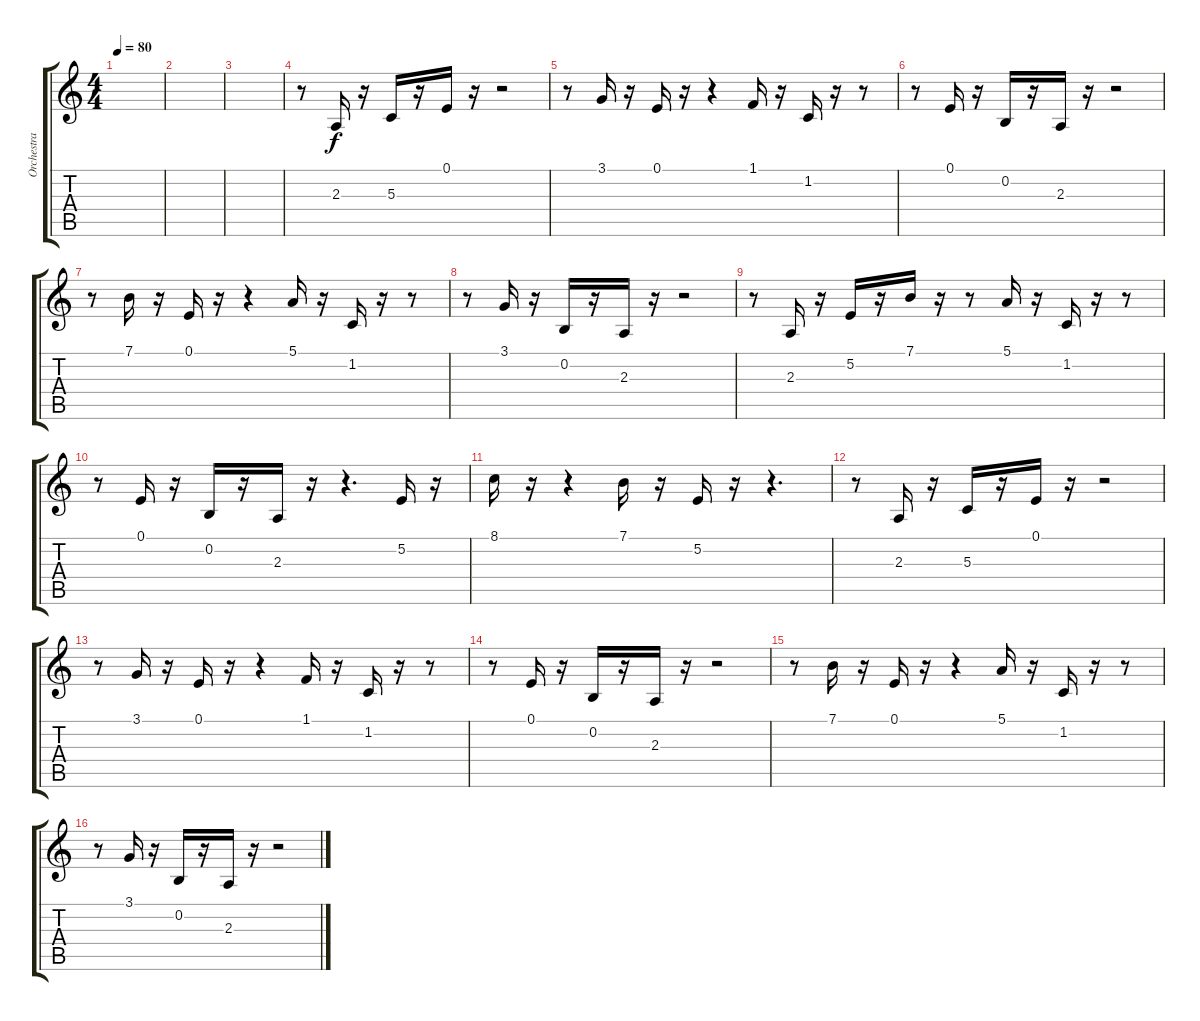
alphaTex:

\track ("Orchestra" "Orchestra") {instrument pizzicatostrings}
\staff {score tabs}
\tuning (E4 B3 G3 D3 A2 E2) {hide}
\ts (4 4)
\tempo 80
\clef g2
\ks c
|
|
|
\section ("" "")
r.8 2.3.16 r.16 5.3.16 r.16 0.1.16 r.16 r.2 |
r.8 3.1.16 r.16 0.1.16 r.16 r.4 1.1.16 r.16 1.2.16 r.16 r.8 |
r.8 0.1.16 r.16 0.2.16 r.16 2.3.16 r.16 r.2 |
r.8 7.1.16 r.16 0.1.16 r.16 r.4 5.1.16 r.16 1.2.16 r.16 r.8 |
r.8 3.1.16 r.16 0.2.16 r.16 2.3.16 r.16 r.2 |
r.8 2.3.16 r.16 5.2.16 r.16 7.1.16 r.16 r.8 5.1.16 r.16 1.2.16 r.16 r.8 |
r.8 0.1.16 r.16 0.2.16 r.16 2.3.16 r.16 r.4{d} 5.2.16 r.16 |
8.1.16 r.16 r.4 7.1.16 r.16 5.2.16 r.16 r.4{d} |
\section ("" "")
r.8 2.3.16 r.16 5.3.16 r.16 0.1.16 r.16 r.2 |
r.8 3.1.16 r.16 0.1.16 r.16 r.4 1.1.16 r.16 1.2.16 r.16 r.8 |
r.8 0.1.16 r.16 0.2.16 r.16 2.3.16 r.16 r.2 |
r.8 7.1.16 r.16 0.1.16 r.16 r.4 5.1.16 r.16 1.2.16 r.16 r.8 |
r.8 3.1.16 r.16 0.2.16 r.16 2.3.16 r.16 r.2
